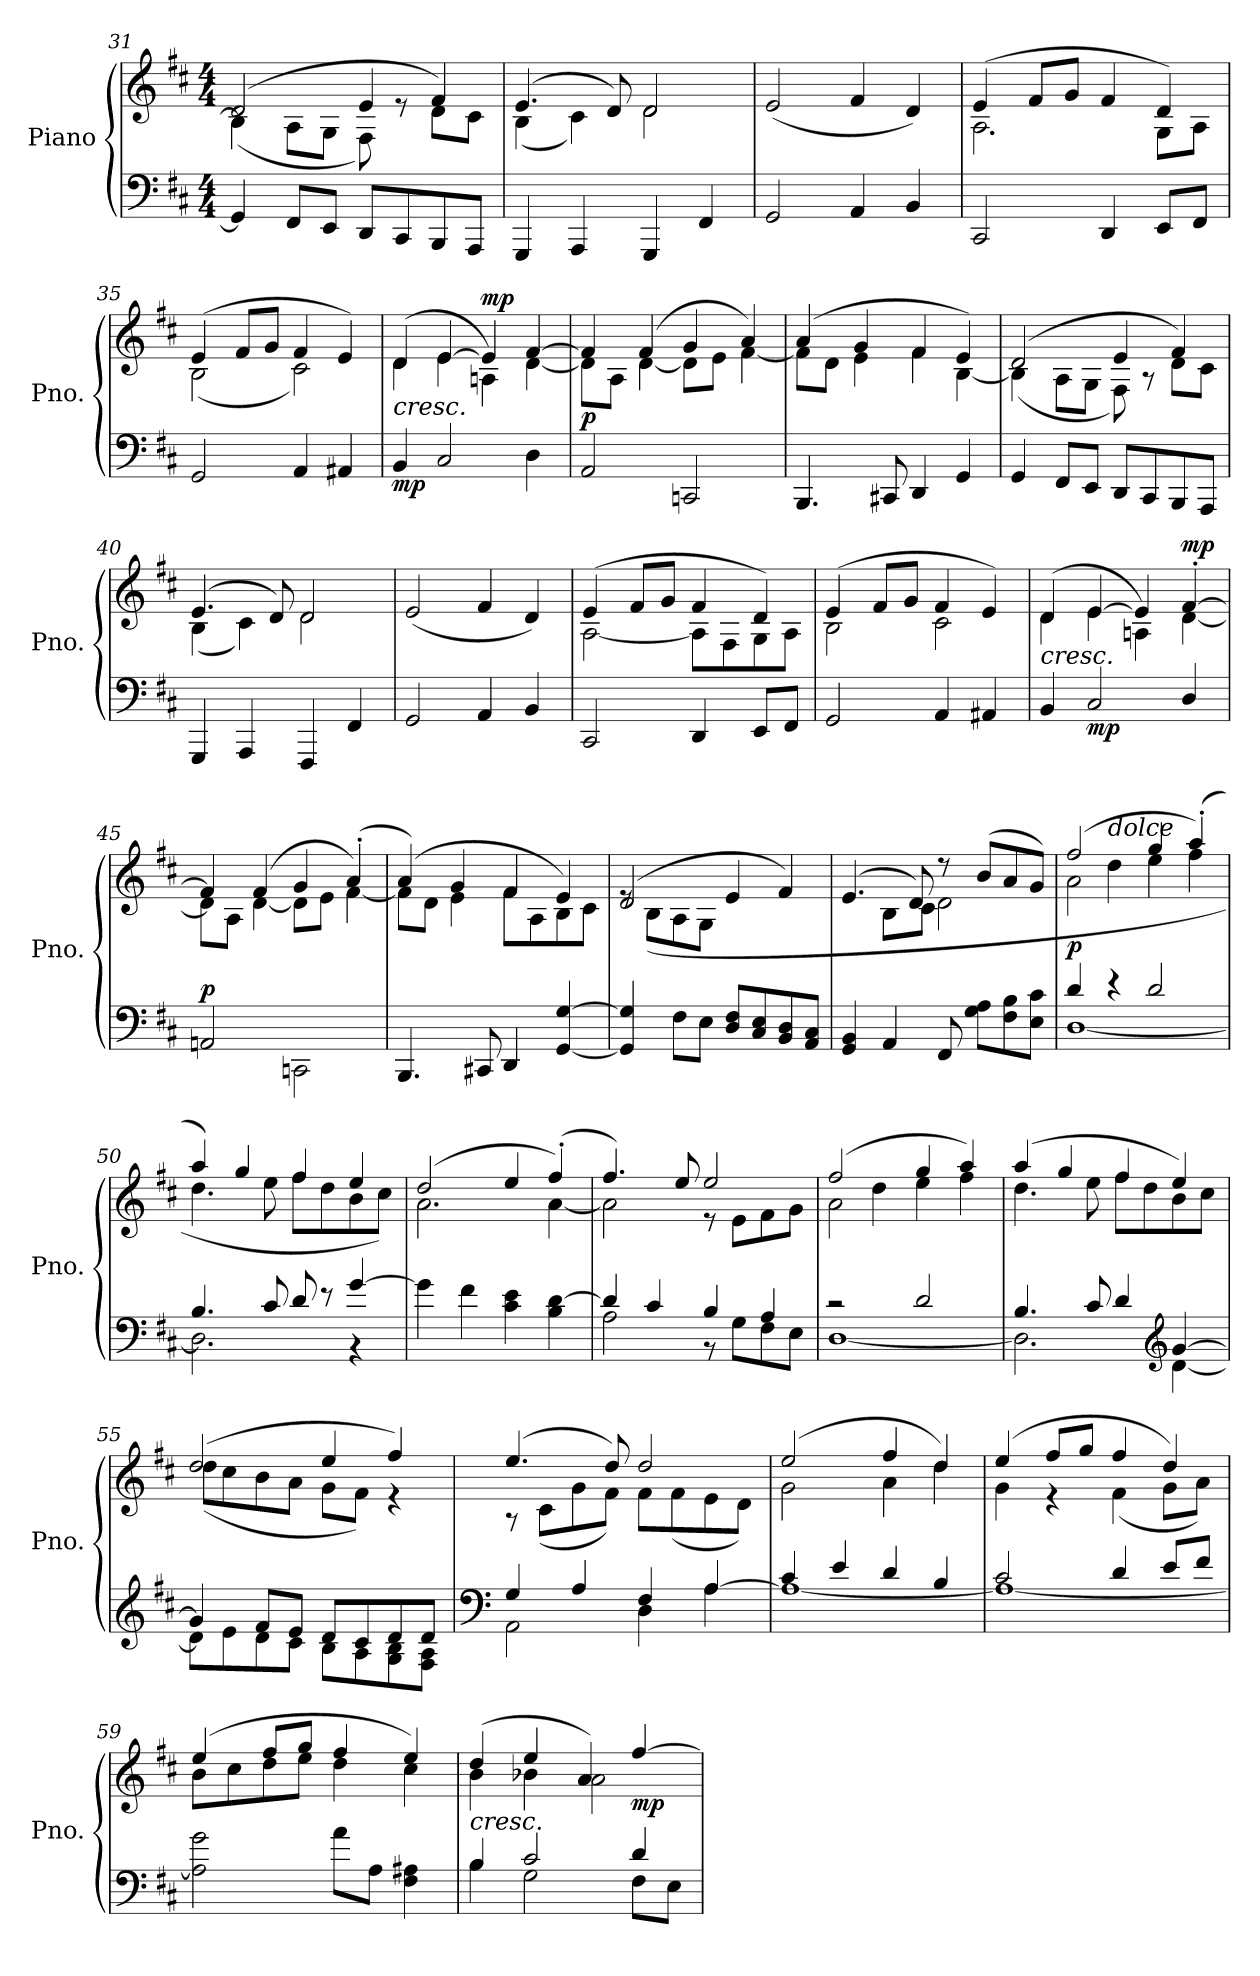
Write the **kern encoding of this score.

**kern	**kern	**dynam
*part1	*part1	*part1
*staff2	*staff1	*staff1/2
*I"Piano	*	*
*I'Pno.	*	*
*clefF4	*clefG2	*
*k[f#c#]	*k[f#c#]	*
*M4/4	*M4/4	*
=31	=31	=31
*	*^	*
4GG/]	(2d/	(4B\]	.
8FF#/L	.	8A\L	.
8EE/J	.	8G\J	.
8DD/L	4e/	8F#\)	.
8CC#/	.	8re	.
8BBB/	4f#/)	8d\L	.
8AAA/J	.	8c#\J	.
!!LO:LB:g=z	!!
=32	=32	=32	=32
4GGG/	(4.e/	(4B\	.
4AAA/	.	4c#\)	.
.	8d/)	.	.
4GGG/	2d/	2d\	.
4FF#/	.	.	.
*	*v	*v	*
=33	=33	=33
2GG/	(2e/	.
4AA/	4f#/	.
4BB/	4d/)	.
=34	=34	=34
*	*^	*
2CC#/	(4e/	2.A\	.
.	8f#/L	.	.
.	8g/J	.	.
4DD/	4f#/	.	.
8EE/L	4d/)	8G\L	.
8FF#/J	.	8A\J	.
=35	=35	=35	=35
2GG/	(4e/	(2B\	.
.	8f#/L	.	.
.	8g/J	.	.
4AA/	4f#/	2c#\)	.
4AA#X/	4e/)	.	.
=36	=36	=36	=36
!LO:TX:a:i:t=cresc.	!	!	!
!	!	!	!LO:DY:b=2
4BB/	(4d/	4d\	mp
2C#/	[4e/	4e\	.
!	!	!	!LO:DY:a
.	4e/]	4An\)	mp
4D\	[4f#/	[4d\	.
=37	=37	=37	=37
!	!	!	!LO:DY:a=2
2AA/	4f#/]	8d\L]	p
.	.	8A\J	.
.	(4f#/	[4d\	.
2CCn/	4g/	8d\L]	.
.	.	8e\J	.
.	4a/)	[4f#\	.
!!LO:PB:g=z	!!
=38	=38	=38	=38
4.BBB/	(4a/	8f#\L]	.
.	.	8d\J	.
.	4g/	4e\	.
8CC#X/	.	.	.
4DD/	4f#/	4f#\	.
4GG/	4e/)	[4B\	.
=39	=39	=39	=39
4GG/	(2d/	(4B\]	.
8FF#/L	.	8A\L	.
8EE/J	.	8G\J	.
8DD/L	4e/	8F#\)	.
8CC#/	.	8r	.
8BBB/	4f#/)	8d\L	.
8AAA/J	.	8c#\J	.
=40	=40	=40	=40
4GGG/	(4.e/	(4B\	.
4AAA/	.	4c#\)	.
.	8d/)	.	.
4FFF#/	2d/	2d\	.
4FF#/	.	.	.
*	*v	*v	*
=41	=41	=41
2GG/	(2e/	.
4AA/	4f#/	.
4BB/	4d/)	.
=42	=42	=42
*	*^	*
2CC#/	(4e/	[2A\	.
.	8f#/L	.	.
.	8g/J	.	.
4DD/	4f#/	8A\L]	.
.	.	8F#\	.
8EE/L	4d/)	8G\	.
8FF#/J	.	8A\J	.
!!LO:LB:g=z	!!
=43	=43	=43	=43
2GG/	(4e/	2B\	.
.	8f#/L	.	.
.	8g/J	.	.
4AA/	4f#/	2c#\	.
4AA#X/	4e/)	.	.
=44	=44	=44	=44
!LO:TX:a:i:t=cresc.	!	!	!
4BB/	(4d/	4d\	.
!	!	!	!LO:DY:b=2
2C#/	[4e/	4e\	mp
.	4e/]	4An\)	.
!	!	!	!LO:DY:a
4D/	[4f#'/	[4d\	mp
=45	=45	=45	=45
!	!	!	!LO:DY:a=2
2AAn/	4f#/]	8d\L]	p
.	.	8A\J	.
.	(4f#/	[4d\	.
2CCn\	4g/	8d\L]	.
.	.	8e\J	.
.	(4a'/)	[4f#\	.
=46	=46	=46	=46
4.BBB/	(4a/)	8f#\L]	.
.	.	8d\J	.
.	4g/	4e\	.
8CC#X/	.	.	.
4DD/	4f#/	8f#\L	.
.	.	8A\	.
[4GG/ [4G/	4e/)	8B\	.
.	.	8c#\J	.
=47	=47	=47	=47
4GG/] 4G/]	(2d/	8re	.
.	.	(>8B\L	.
8F#\L	.	8A\	.
8E\J	.	8G\J	.
8D/ 8F#/L	4e/	2ryy	.
8C#/ 8E/	.	.	.
8BB/ 8D/	4f#/)	.	.
8AA/ 8C#/J)	.	.	.
!!LO:LB:g=z	!!
=48	=48	=48	=48
4GG/ 4BB/	(4.e/	4ryy	.
4AA/	.	8B\L	.
.	8d/)	8c#\J	.
8FF#/	8r	2d\	.
8G\ 8A\L	(8b/L	.	.
8F#\ 8B\	8a/	.	.
8E\ 8c#\J	8g/J)	.	.
=49	=49	=49	=49
*^	*	*^	*
!	!	!	!	!	!LO:DY:b
4d/	[1D	(2ff#/	4ryy	(2a\	p
!	!	!	!LO:TX:a:i:t=dolce	!	!
4r	.	.	4dd\	.	.
2d/)	.	4gg/	4ee\	2ryy	.
.	.	(4aa'/)	4ff#\	.	.
*	*	*	*v	*v	*
=50	=50	=50	=50	=50
4.B/	2.D\]	(4aa/)	4.dd\	.
.	.	4gg/	.	.
8c#/	.	.	8ee\	.
8d/	.	4ff#/	8ff#\L	.
8r	.	.	8dd\	.
[4g/	4r	4ee/	8b\	.
.	.	.	8cc#\J)	.
*v	*v	*	*	*
=51	=51	=51	=51
4g\]	(2dd/	2.a\	.
4f#\	.	.	.
4c#\ 4e\	4ee/	.	.
4B\ [4d\	(4ff#'/)	[4a\	.
=52	=52	=52	=52
*^	*	*	*
4d/]	2A\	4.ff#/)	2a\]	.
4c#/	.	.	.	.
.	.	8ee/	.	.
4B/	8r	2ee/	8r	.
.	8G\L	.	8e\L	.
4A/	8F#\	.	8f#\	.
.	8E\J	.	8g\J	.
=53	=53	=53	=53	=53
*	*	*	*^	*
2r	[1D	(2ff#/	4ryy	(2a\	.
.	.	.	4dd\	.	.
2d/)	.	4gg/	4ee\	2ryy	.
.	.	4aa/)	4ff#\	.	.
*	*	*	*v	*v	*
!!LO:LB:g=z
=54	=54	=54	=54	=54
4.B/	2.D\]	(4aa/	4.dd\	.
.	.	4gg/	.	.
8c#/	.	.	8ee\	.
4d/	.	4ff#/	8ff#\L	.
.	.	.	8dd\	.
*clefG2	*	*	*	*
[4g/	[4d\	4ee/)	8b\	.
.	.	.	8cc#\J	.
=55	=55	=55	=55	=55
4g/]	8d\L]	(2dd/	(8dd\L	.
.	8e\	.	8cc#\	.
8f#/L	8d\	.	8b\	.
8e/J	8c#\J	.	8a\J	.
8d/L	8B\L	4ee/	8g\L	.
8c#/	8A\	.	8f#\J)	.
8d/	8G\ 8B\	4ff#/)	4r	.
8d/J	8F#\ 8A\J	.	.	.
=56	=56	=56	=56	=56
*clefF4	*	*	*	*
4G/	2AA\	(4.ee/	8r	.
.	.	.	(8c#\L	.
4A/	.	.	8g\	.
.	.	8dd/)	8f#\J)	.
4F#/	4D\	2dd/	8f#\L	.
.	.	.	(8f#\	.
[4A/	4A\	.	8e\	.
.	.	.	8d\J)	.
=57	=57	=57	=57	=57
4c#/	1A_	(2ee/	2g\	.
4e/	.	.	.	.
4d/	.	4ff#/	4a\	.
4B/	.	4dd/)	4dd\	.
!!LO:LB:g=z	!!
=58	=58	=58	=58	=58
2c#/	1A_	(4ee/	4g\	.
.	.	8ff#/L	4r	.
.	.	8gg/J	.	.
4d/	.	4ff#/	(4f#\	.
8e/L	.	4dd/)	8g\L	.
8f#/J	.	.	8a\J)	.
*v	*v	*	*	*
=59	=59	=59	=59
2A\] 2g\	(4ee/	8b\L	.
.	.	8cc#\	.
.	8ff#/L	8dd\	.
.	8gg/J	8ee\J	.
8a\L	4ff#/	4dd\	.
8A\J	.	.	.
4F#\ 4A#X\	4ee/)	4cc#\	.
=60	=60	=60	=60
*^	*	*	*
!	!	!	!	!LO:HP:b
4B/	4B\	(4dd/	4b\	<
2c#/	2G\	4ee/	4b-X\	.
.	.	4a/)	2a\	.
!	!	!	!	!LO:DY:b
4d/	8F#\L	[4ff#/	.	mp
.	8E\J	.	.	.
*v	*v	*	*	*
*	*v	*v	*
.	.	[
=	=	=
*-	*-	*-
